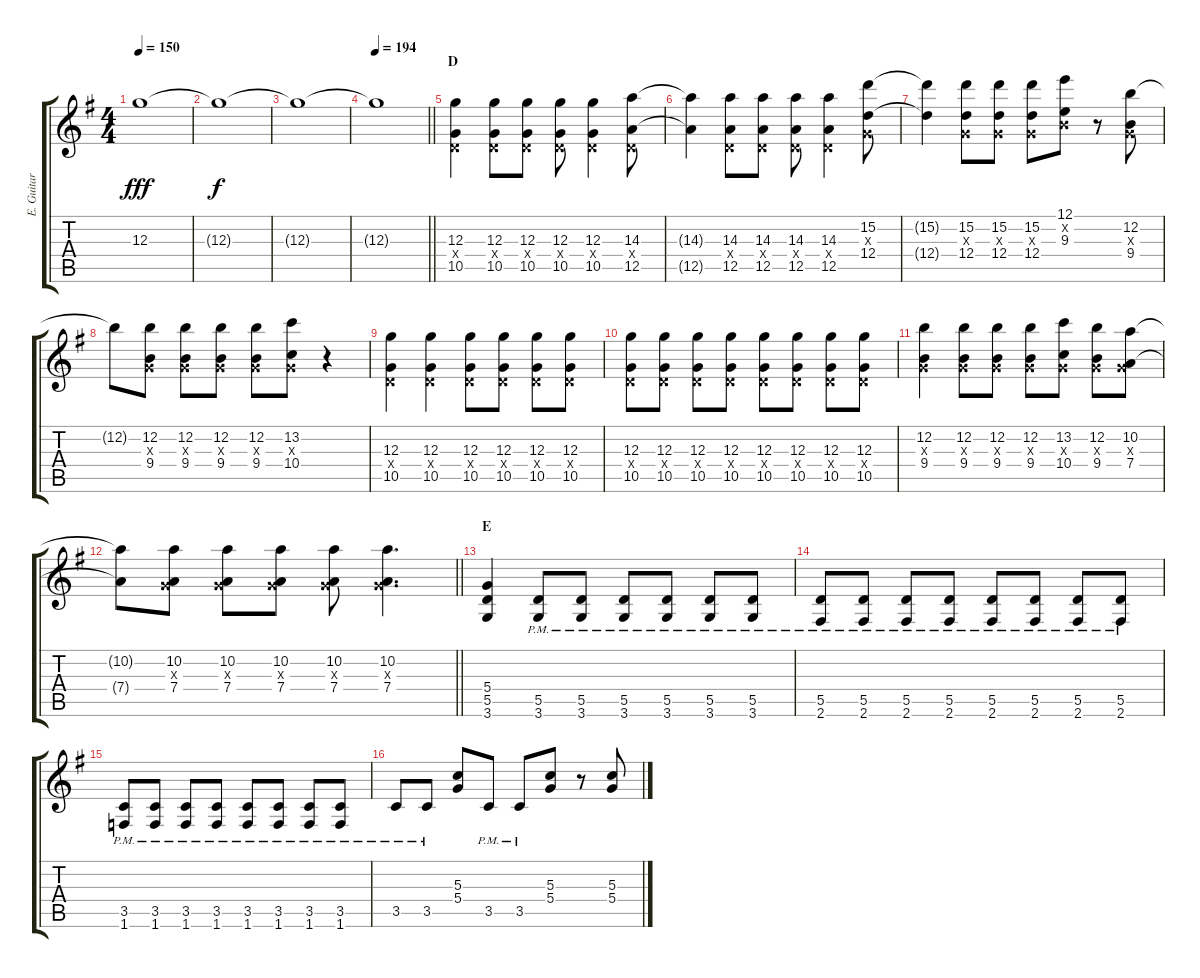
\track ("E. Guitar I" "E. Guitar ") {instrument electricguitarclean}
\staff {score tabs}
\tuning (E4 B3 G3 D3 A2 E2) {hide}
\ts (4 4)
\tempo 150
\clef g2
\ks g
12.3.1{dy fff} |
12.3{t}.1{dy f} |
12.3{t}.1 |
\tempo 194
\barLineRight lightlight
12.3{t}.1 |
\section ("" "D")
(12.3 0.4{x} 10.5).4 (12.3 0.4{x} 10.5).8 (12.3 0.4{x} 10.5).8 (12.3 0.4{x} 10.5).8 (12.3 0.4{x} 10.5).4 (14.3 0.4{x} 12.5).8 |
(14.3{t} 12.5{t}).4 (14.3 0.4{x} 12.5).8 (14.3 0.4{x} 12.5).8 (14.3 0.4{x} 12.5).8 (14.3 0.4{x} 12.5).4 (15.2 0.3{x} 12.4).8 |
(15.2{t} 12.4{t}).4 (15.2 0.3{x} 12.4).8 (15.2 0.3{x} 12.4).8 (15.2 0.3{x} 12.4).8 (12.1 0.2{x} 9.3).8 r.8 (12.2 0.3{x} 9.4).8 |
12.2{t}.8 (12.2 0.3{x} 9.4).8 (12.2 0.3{x} 9.4).8 (12.2 0.3{x} 9.4).8 (12.2 0.3{x} 9.4).8 (13.2 0.3{x} 10.4).8 r.4 |
(12.3 0.4{x} 10.5).4 (12.3 0.4{x} 10.5).4 (12.3 0.4{x} 10.5).8 (12.3 0.4{x} 10.5).8 (12.3 0.4{x} 10.5).8 (12.3 0.4{x} 10.5).8 |
(12.3 0.4{x} 10.5).8 (12.3 0.4{x} 10.5).8 (12.3 0.4{x} 10.5).8 (12.3 0.4{x} 10.5).8 (12.3 0.4{x} 10.5).8 (12.3 0.4{x} 10.5).8 (12.3 0.4{x} 10.5).8 (12.3 0.4{x} 10.5).8 |
(12.2 0.3{x} 9.4).4 (12.2 0.3{x} 9.4).8 (12.2 0.3{x} 9.4).8 (12.2 0.3{x} 9.4).8 (13.2 0.3{x} 10.4).8 (12.2 0.3{x} 9.4).8 (10.2 0.3{x} 7.4).8 |
\barLineRight lightlight
(10.2{t} 7.4{t}).8 (10.2 0.3{x} 7.4).8 (10.2 0.3{x} 7.4).8 (10.2 0.3{x} 7.4).8 (10.2 0.3{x} 7.4).8 (10.2 0.3{x} 7.4).4{d} |
\section ("" "E")
(5.4 5.5 3.6).4 (5.5{pm} 3.6{pm}).8 (5.5{pm} 3.6{pm}).8 (5.5{pm} 3.6{pm}).8 (5.5{pm} 3.6{pm}).8 (5.5{pm} 3.6{pm}).8 (5.5{pm} 3.6{pm}).8 |
(5.5{pm} 2.6{pm}).8 (5.5{pm} 2.6{pm}).8 (5.5{pm} 2.6{pm}).8 (5.5{pm} 2.6{pm}).8 (5.5{pm} 2.6{pm}).8 (5.5{pm} 2.6{pm}).8 (5.5{pm} 2.6{pm}).8 (5.5{pm} 2.6{pm}).8 |
(3.5{pm} 1.6{pm}).8 (3.5{pm} 1.6{pm}).8 (3.5{pm} 1.6{pm}).8 (3.5{pm} 1.6{pm}).8 (3.5{pm} 1.6{pm}).8 (3.5{pm} 1.6{pm}).8 (3.5{pm} 1.6{pm}).8 (3.5{pm} 1.6{pm}).8 |
3.5{pm}.8 3.5{pm}.8 (5.3 5.4).8 3.5{pm}.8 3.5{pm}.8 (5.3 5.4).8 r.8 (5.3 5.4).8
